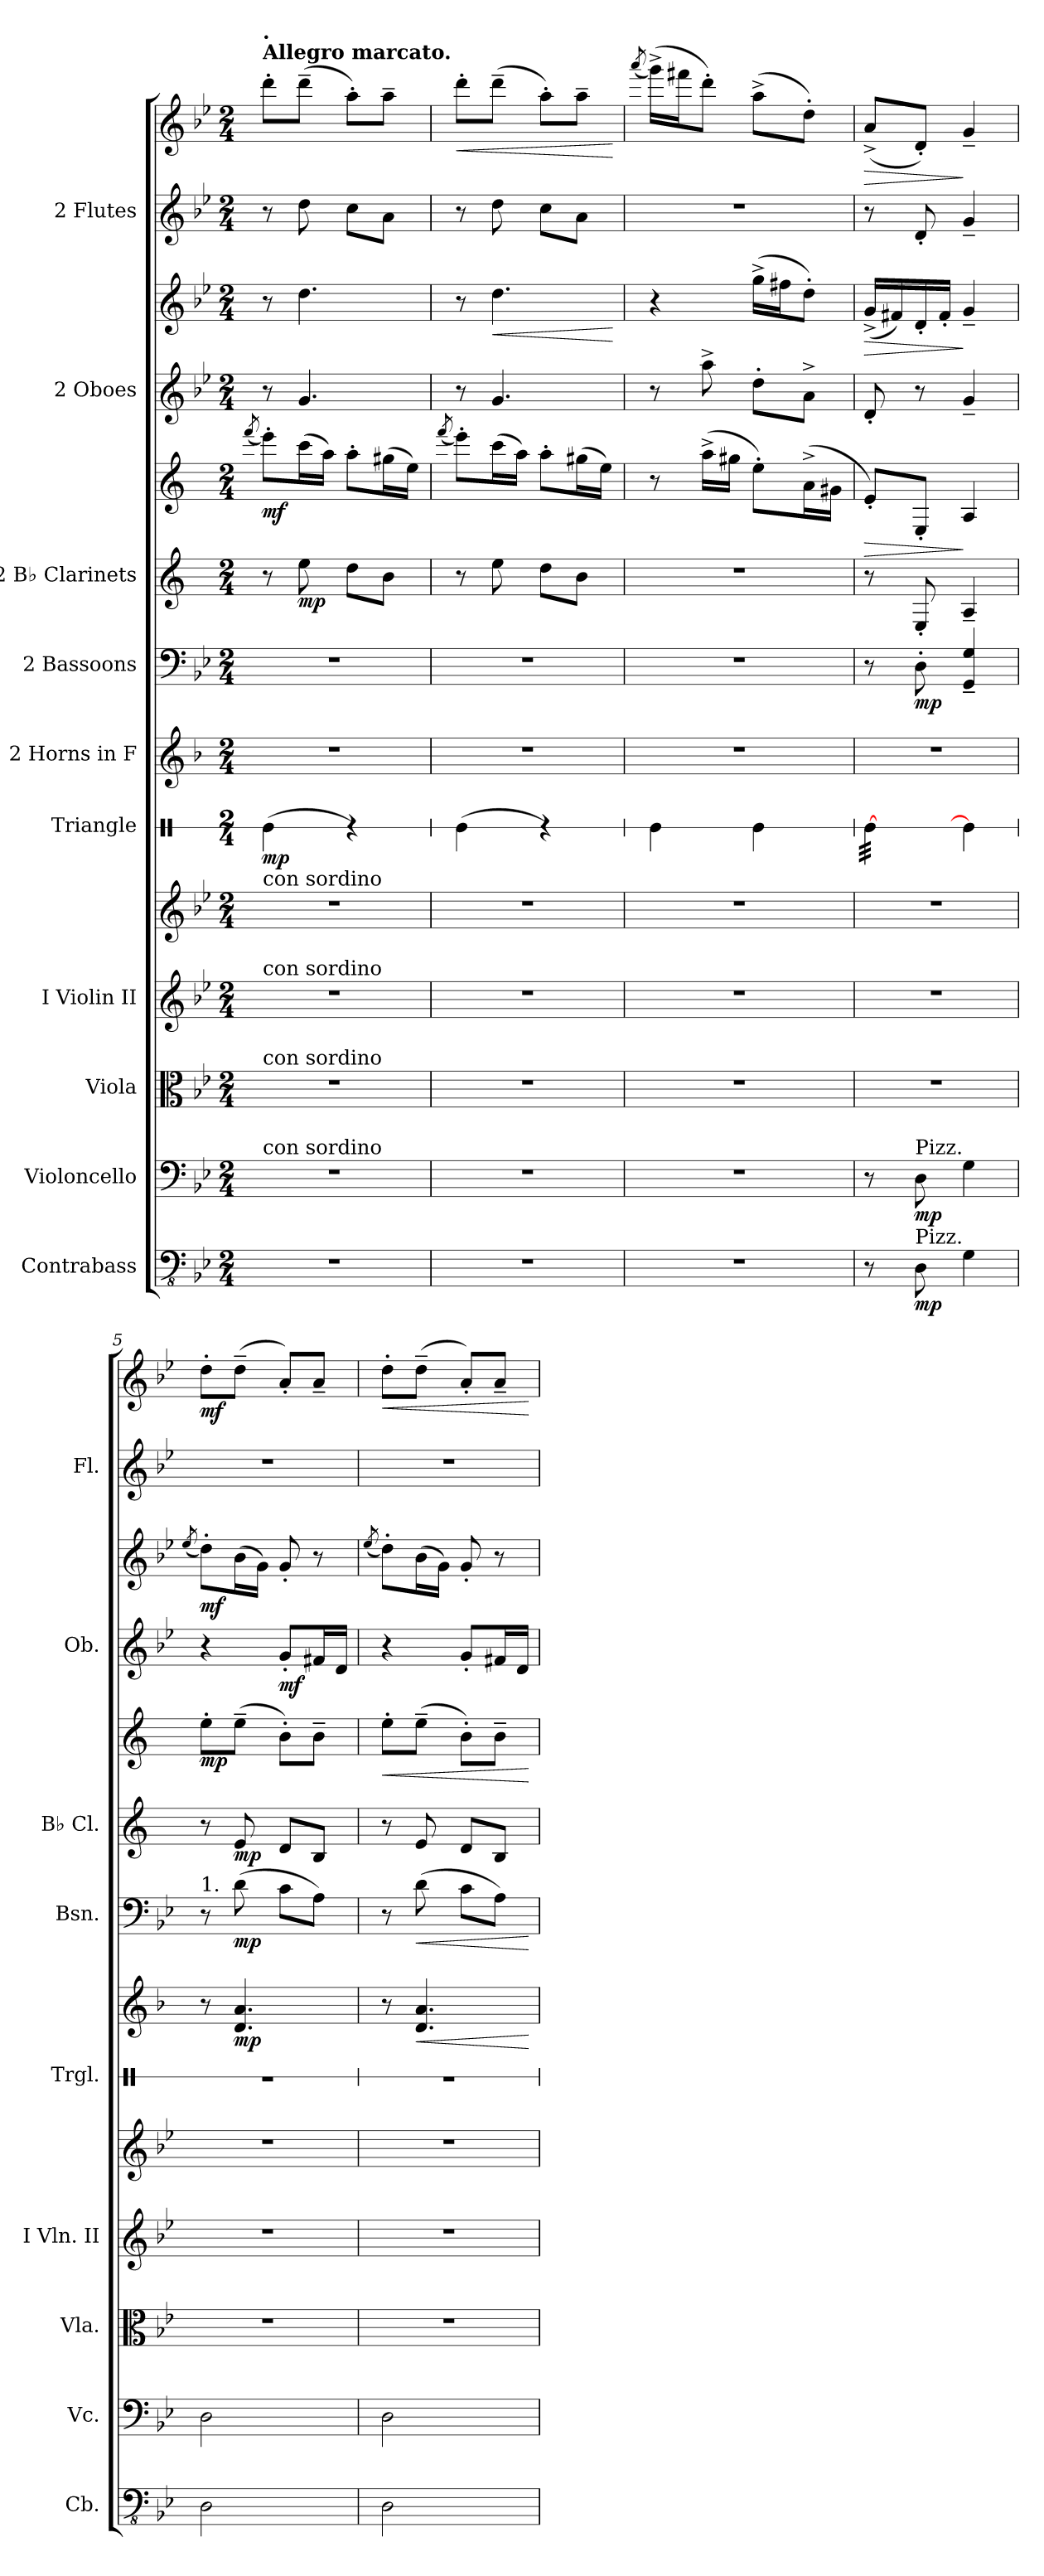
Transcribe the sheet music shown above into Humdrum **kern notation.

**kern	**dynam	**kern	**dynam	**kern	**kern	**kern	**kern	**dynam	**kern	**dynam	**kern	**dynam	**kern	**kern	**dynam	**kern	**kern	**dynam	**kern	**kern	**dynam
*part10	*part10	*part9	*part9	*part8	*part7	*part7	*part6	*part6	*part5	*part5	*part4	*part4	*part3	*part3	*part3	*part2	*part2	*part2	*part1	*part1	*part1
*staff14	*staff14	*staff13	*staff13	*staff12	*staff11	*staff10	*staff9	*staff9	*staff8	*staff8	*staff7	*staff7	*staff6	*staff5	*staff5/6	*staff4	*staff3	*staff3/4	*staff2	*staff1	*staff1/2
*I"Contrabass	*	*I"Violoncello	*	*I"Viola	*I"I  Violin  II	*	*I"Triangle	*	*I"2 Horns in F	*	*I"2 Bassoons	*	*I"2 B♭ Clarinets	*	*	*I"2 Oboes	*	*	*I"2 Flutes	*	*
*I'Cb.	*	*I'Vc.	*	*I'Vla.	*I'I  Vln.  II	*	*I'Trgl.	*	*	*	*I'Bsn.	*	*I'B♭ Cl.	*	*	*I'Ob.	*	*	*I'Fl.	*	*
*	*	*	*	*	*	*	*stria1	*	*	*	*	*	*	*	*	*	*	*	*	*	*
*clefFv4	*	*clefF4	*	*clefC3	*clefG2	*clefG2	*clefX	*	*clefG2	*	*clefF4	*	*clefG2	*clefG2	*	*clefG2	*clefG2	*	*clefG2	*clefG2	*
*	*	*	*	*	*	*	*	*	*ITrd4c7	*	*	*	*ITrd1c2	*ITrd1c2	*	*	*	*	*	*	*
*k[b-e-]	*	*k[b-e-]	*	*k[b-e-]	*k[b-e-]	*k[b-e-]	*k[]	*	*k[b-e-]	*	*k[b-e-]	*	*k[b-e-]	*k[b-e-]	*	*k[b-e-]	*k[b-e-]	*	*k[b-e-]	*k[b-e-]	*
*M2/4	*	*M2/4	*	*M2/4	*M2/4	*M2/4	*M2/4	*	*M2/4	*	*M2/4	*	*M2/4	*M2/4	*	*M2/4	*M2/4	*	*M2/4	*M2/4	*
*MM116	*	*MM116	*	*MM116	*MM116	*MM116	*MM116	*	*MM116	*	*MM116	*	*MM116	*MM116	*	*MM116	*MM116	*	*MM116	*MM116	*
=1	=1	=1	=1	=1	=1	=1	=1	=1	=1	=1	=1	=1	=1	=1	=1	=1	=1	=1	=1	=1	=1
.	.	.	.	.	.	.	.	.	.	.	.	.	.	(<8qeee-/	.	.	.	.	.	.	.
!	!	!	!	!	!	!	!	!	!	!	!	!	!	!	!	!	!	!	!	!LO:TX:a:B:t=Allegro marcato.	!
!	!	!	!	!	!	!	!	!	!	!	!	!	!	!	!	!	!	!	!	!LO:TX:a:B:t=.	!
!	!	!	!	!	!	!LO:TX:a:t=con sordino	!	!	!	!	!	!	!	!	!	!	!	!	!	!	!
!	!	!	!	!	!LO:TX:a:t=con sordino	!	!	!	!	!	!	!	!	!	!	!	!	!	!	!	!
!	!	!	!	!LO:TX:a:t=con sordino	!	!	!	!	!	!	!	!	!	!	!	!	!	!	!	!	!
!	!	!LO:TX:a:t=con sordino	!	!	!	!	!	!	!	!	!	!	!	!	!	!	!	!	!	!	!
!	!	!	!	!	!	!	!	!LO:DY:b	!	!	!	!	!	!	!LO:DY:b	!	!	!	!	!	!LO:DY:b=2
!	!	!	!	!	!	!	!	!	!	!	!	!	!	!	!	!	!	!	!	!	!LO:DY:n=1:b
2r	.	2r	.	2r	2r	2r	(>4Re\	mp	2r	.	2r	.	8r	8ddd'\L)	mf	8r	8r	.	8r	8ddd'\L	mf mf
!	!	!	!	!	!	!	!	!	!	!	!	!	!	!	!LO:DY:b=2	!	!	!LO:DY:b=2	!	!	!
!	!	!	!	!	!	!	!	!	!	!	!	!	!	!	!	!	!	!LO:DY:n=1:b	!	!	!
.	.	.	.	.	.	.	.	.	.	.	.	.	8dd\	(>16bb-\L	mp	4.g/	4.dd\	mp mp	8dd\	(>8ddd~\J	.
.	.	.	.	.	.	.	.	.	.	.	.	.	.	16gg\JJ)	.	.	.	.	.	.	.
.	.	.	.	.	.	.	4r)	.	.	.	.	.	8cc\L	8gg'\L	.	.	.	.	8cc\L	8aa'\L)	.
.	.	.	.	.	.	.	.	.	.	.	.	.	8a\J	(>16ff#X\L	.	.	.	.	8a\J	8aa~\J	.
.	.	.	.	.	.	.	.	.	.	.	.	.	.	16dd\JJ)	.	.	.	.	.	.	.
=2	=2	=2	=2	=2	=2	=2	=2	=2	=2	=2	=2	=2	=2	=2	=2	=2	=2	=2	=2	=2	=2
.	.	.	.	.	.	.	.	.	.	.	.	.	.	(<8qeee-/	.	.	.	.	.	.	.
!	!	!	!	!	!	!	!	!	!	!	!	!	!	!	!	!	!	!	!	!	!LO:HP:b
2r	.	2r	.	2r	2r	2r	(>4Re\	.	2r	.	2r	.	8r	8ddd'\L)	.	8r	8r	.	8r	8ddd'\L	<
!	!	!	!	!	!	!	!	!	!	!	!	!	!	!	!	!	!	!LO:HP:b	!	!	!
.	.	.	.	.	.	.	.	.	.	.	.	.	8dd\	(>16bb-\L	.	4.g/	4.dd\	<	8dd\	(>8ddd~\J	.
.	.	.	.	.	.	.	.	.	.	.	.	.	.	16gg\JJ)	.	.	.	.	.	.	.
.	.	.	.	.	.	.	4r)	.	.	.	.	.	8cc\L	8gg'\L	.	.	.	.	8cc\L	8aa'\L)	.
.	.	.	.	.	.	.	.	.	.	.	.	.	8a\J	(>16ff#X\L	.	.	.	.	8a\J	8aa~\J	.
.	.	.	.	.	.	.	.	.	.	.	.	.	.	16dd\JJ)	.	.	.	.	.	.	.
.	.	.	.	.	.	.	.	.	.	.	.	.	.	.	.	.	.	[	.	.	[
=3	=3	=3	=3	=3	=3	=3	=3	=3	=3	=3	=3	=3	=3	=3	=3	=3	=3	=3	=3	=3	=3
.	.	.	.	.	.	.	.	.	.	.	.	.	.	.	.	.	.	.	.	(<8qaaa/	.
2r	.	2r	.	2r	2r	2r	4Re\	.	2r	.	2r	.	2r	8r	.	8r	4r	.	2r	(>16ggg^\LL)	.
.	.	.	.	.	.	.	.	.	.	.	.	.	.	.	.	.	.	.	.	16fff#X\J	.
.	.	.	.	.	.	.	.	.	.	.	.	.	.	(>16gg^\LL	.	8aa^\	.	.	.	8ddd'\J)	.
.	.	.	.	.	.	.	.	.	.	.	.	.	.	16ff#X\JJ	.	.	.	.	.	.	.
.	.	.	.	.	.	.	4Re\	.	.	.	.	.	.	8dd'\L)	.	8dd'\L	(>16gg^\LL	.	.	(>8aa^\L	.
.	.	.	.	.	.	.	.	.	.	.	.	.	.	.	.	.	16ff#X\J	.	.	.	.
.	.	.	.	.	.	.	.	.	.	.	.	.	.	(>16g^\L	.	8a^\J	8dd'\J)	.	.	8dd'\J)	.
.	.	.	.	.	.	.	.	.	.	.	.	.	.	16f#X\JJ	.	.	.	.	.	.	.
=4	=4	=4	=4	=4	=4	=4	=4	=4	=4	=4	=4	=4	=4	=4	=4	=4	=4	=4	=4	=4	=4
!	!	!	!	!	!	!	!	!	!	!	!	!	!	!	!LO:HP:b	!	!	!LO:HP:b	!	!	!LO:HP:b
*	*	*	*	*	*	*	*tremolo	*	*	*	*	*	*	*	*	*	*	*	*	*	*
8r	.	8r	.	2r	2r	2r	[32Re\LLL	.	2r	.	8r	.	8r	8d'/L)	>	8d'/	(<16g^/LL	>	8r	(<8a^/L	>
.	.	.	.	.	.	.	32Re\	.	.	.	.	.	.	.	.	.	.	.	.	.	.
.	.	.	.	.	.	.	32Re\	.	.	.	.	.	.	.	.	.	16f#X/)	.	.	.	.
.	.	.	.	.	.	.	32Re\	.	.	.	.	.	.	.	.	.	.	.	.	.	.
!	!	!LO:TX:a:t=Pizz.	!	!	!	!	!	!	!	!	!	!	!	!	!	!	!	!	!	!	!
!LO:TX:a:t=Pizz.	!	!	!	!	!	!	!	!	!	!	!	!	!	!	!	!	!	!	!	!	!
!	!LO:DY:b	!	!LO:DY:b	!	!	!	!	!	!	!	!	!LO:DY:b	!	!	!	!	!	!	!	!	!
8DD\	mp	8D\	mp	.	.	.	32Re\	.	.	.	8D'\	mp	8D'/	8D'/J	.	8r	16d'/	.	8d'/	8d'/J)	.
.	.	.	.	.	.	.	32Re\	.	.	.	.	.	.	.	.	.	.	.	.	.	.
.	.	.	.	.	.	.	32Re\	.	.	.	.	.	.	.	.	.	16f#'/JJ	.	.	.	.
.	.	.	.	.	.	.	32Re\JJJ	.	.	.	.	.	.	.	.	.	.	.	.	.	.
*	*	*	*	*	*	*	*Xtremolo	*	*	*	*	*	*	*	*	*	*	*	*	*	*
4GG\	.	4G\	.	.	.	.	4Re\]	.	.	.	4GG/~ 4G/~	.	4G~/	4G/	]	4g~/	4g~/	]	4g~/	4g~/	]
=5	=5	=5	=5	=5	=5	=5	=5	=5	=5	=5	=5	=5	=5	=5	=5	=5	=5	=5	=5	=5	=5
.	.	.	.	.	.	.	.	.	.	.	.	.	.	.	.	.	(<8qee-/	.	.	.	.
!	!	!	!	!	!	!	!	!	!	!	!LO:TX:a:t=1.	!	!	!	!	!	!	!	!	!	!
!	!	!	!	!	!	!	!	!	!	!	!	!	!	!	!LO:DY:b	!	!	!LO:DY:b	!	!	!LO:DY:b
2DD\	.	2D\	.	2r	2r	2r	2r	.	8r	.	8r	.	8r	8dd'\L	mp	4r	8dd'\L)	mf	2r	8dd'\L	mf
!	!	!	!	!	!	!	!	!	!	!LO:DY:b	!	!LO:DY:b	!	!	!LO:DY:b=2	!	!	!	!	!	!
.	.	.	.	.	.	.	.	.	4.G/ 4.d/	mp	(>8d\	mp	8d/	(>8dd~\J	mp	.	(>16b-\L	.	.	(>8dd~\J	.
.	.	.	.	.	.	.	.	.	.	.	.	.	.	.	.	.	16g\JJ)	.	.	.	.
!	!	!	!	!	!	!	!	!	!	!	!	!	!	!	!	!	!	!LO:DY:b=2	!	!	!
.	.	.	.	.	.	.	.	.	.	.	8c\L	.	8c/L	8a'\L)	.	8g'/L	8g'/	mf	.	8a'/L)	.
.	.	.	.	.	.	.	.	.	.	.	8A\J)	.	8A/J	8a~\J	.	16f#X/L	8r	.	.	8a~/J	.
.	.	.	.	.	.	.	.	.	.	.	.	.	.	.	.	16d/JJ	.	.	.	.	.
!!LO:PB:g=z
=6	=6	=6	=6	=6	=6	=6	=6	=6	=6	=6	=6	=6	=6	=6	=6	=6	=6	=6	=6	=6	=6
.	.	.	.	.	.	.	.	.	.	.	.	.	.	.	.	.	(<8qee-/	.	.	.	.
!	!	!	!	!	!	!	!	!	!	!	!	!	!	!	!LO:HP:b	!	!	!	!	!	!LO:HP:b
2DD\	.	2D\	.	2r	2r	2r	2r	.	8r	.	8r	.	8r	8dd'\L	<	4r	8dd'\L)	.	2r	8dd'\L	<
!	!	!	!	!	!	!	!	!	!	!LO:HP:b	!	!LO:HP:b	!	!	!	!	!	!	!	!	!
.	.	.	.	.	.	.	.	.	4.G/ 4.d/	<	(>8d\	<	8d/	(>8dd~\J	.	.	(>16b-\L	.	.	(>8dd~\J	.
.	.	.	.	.	.	.	.	.	.	.	.	.	.	.	.	.	16g\JJ)	.	.	.	.
.	.	.	.	.	.	.	.	.	.	.	8c\L	.	8c/L	8a'\L)	.	8g'/L	8g'/	.	.	8a'/L)	.
.	.	.	.	.	.	.	.	.	.	.	8A\J)	.	8A/J	8a~\J	.	16f#X/L	8r	.	.	8a~/J	.
.	.	.	.	.	.	.	.	.	.	.	.	.	.	.	.	16d/JJ	.	.	.	.	.
.	.	.	.	.	.	.	.	.	.	[	.	[	.	.	[	.	.	.	.	.	[
=	=	=	=	=	=	=	=	=	=	=	=	=	=	=	=	=	=	=	=	=	=
*-	*-	*-	*-	*-	*-	*-	*-	*-	*-	*-	*-	*-	*-	*-	*-	*-	*-	*-	*-	*-	*-
